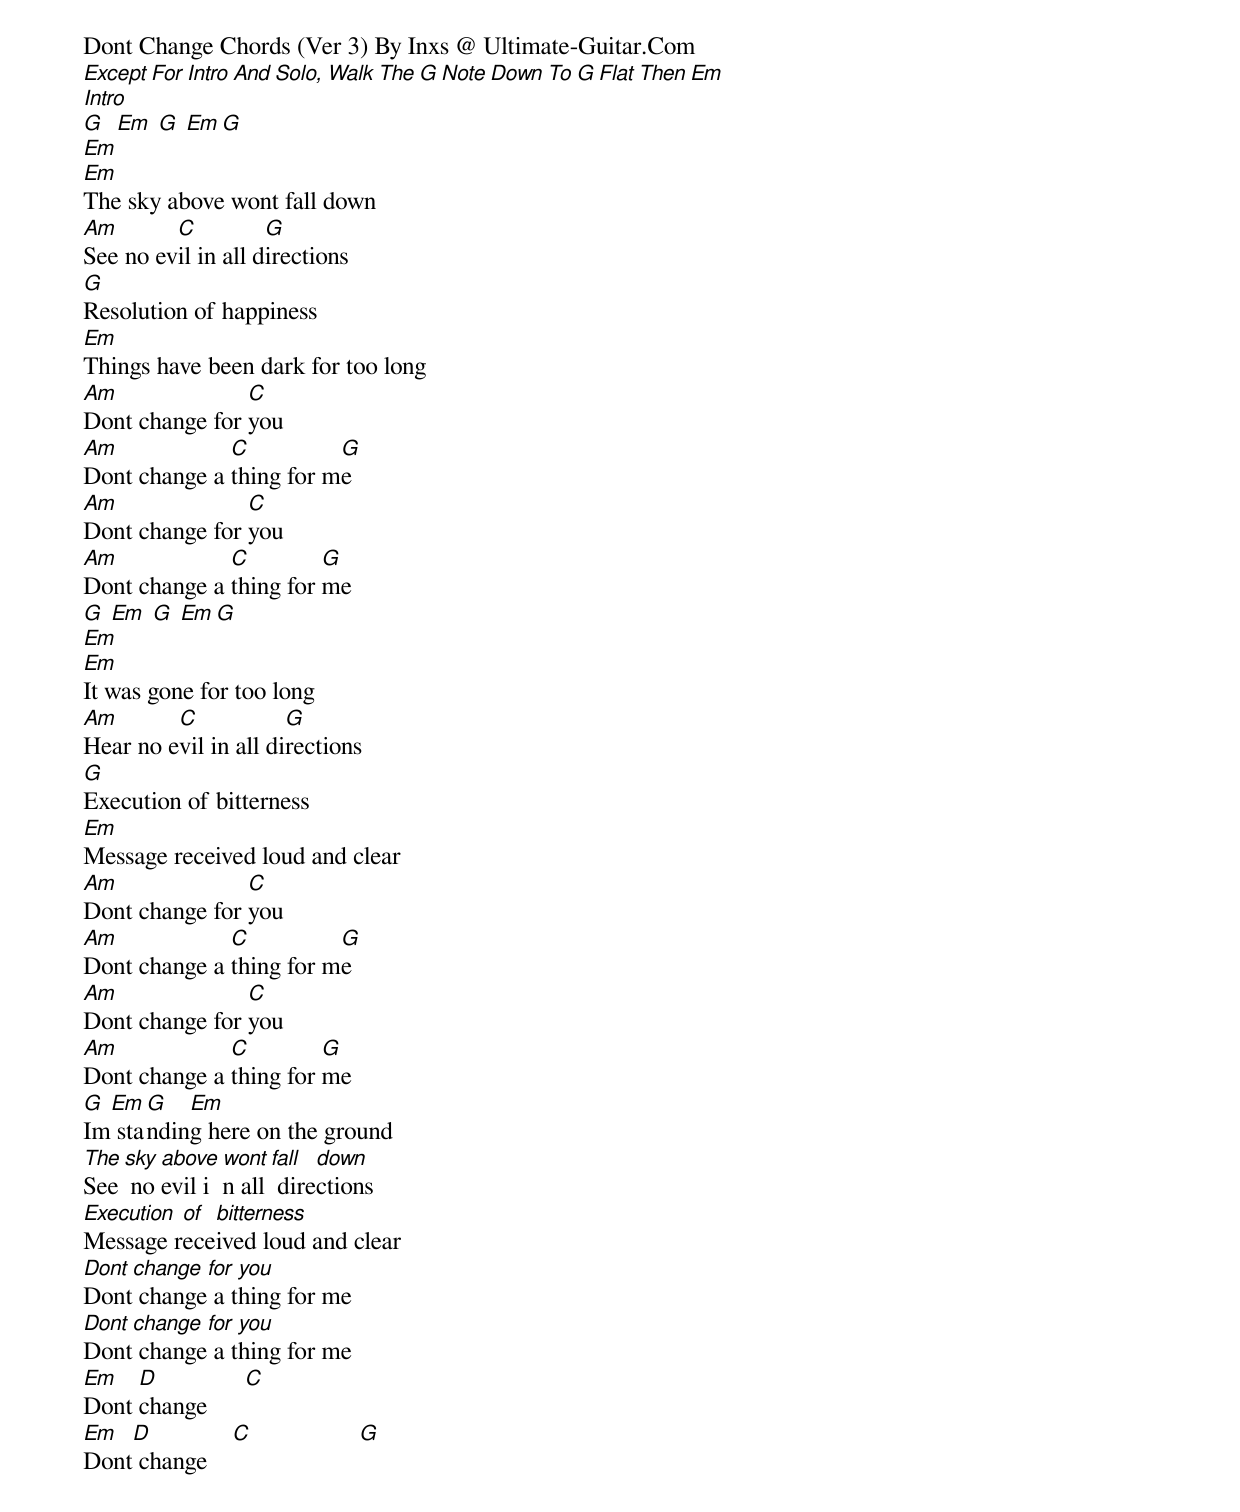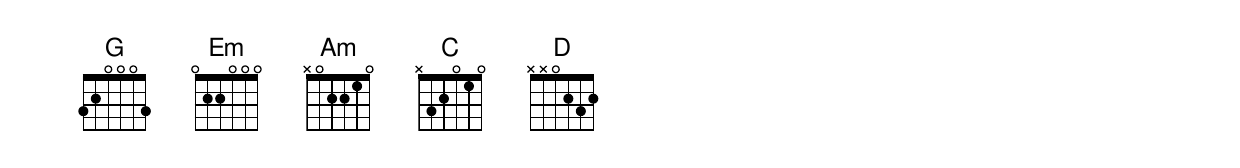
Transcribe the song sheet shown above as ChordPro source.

Dont Change Chords (Ver 3) By Inxs @ Ultimate-Guitar.Com
[Except For Intro And Solo, Walk The G Note Down To G Flat Then Em]
[Intro]
[G   Em  G  Em][G]
[Em]
[Em]The sky above wont fall down
[Am]See no ev[C]il in all d[G]irections
[G]Resolution of happiness
[Em]Things have been dark for too long
[Am]Dont change for [C]you
[Am]Dont change a [C]thing for m[G]e
[Am]Dont change for [C]you
[Am]Dont change a [C]thing for [G]me
[G  Em  G  Em][G]
[Em]
[Em]It was gone for too long
[Am]Hear no e[C]vil in all di[G]rections
[G]Execution of bitterness
[Em]Message received loud and clear
[Am]Dont change for [C]you
[Am]Dont change a [C]thing for m[G]e
[Am]Dont change for [C]you
[Am]Dont change a [C]thing for [G]me
[G]Im[Em] sta[G]ndin[Em]g here on the ground
[The]See[sky] no [above]evil i[wont]n all[fall] dire[down]ctions
[Execution]Message r[of]ece[bitterness]ived loud and clear
[Dont]Dont[change] change[for] a t[you]hing for me
[Dont]Dont[change] change[for] a t[you]hing for me
[Em]Dont [D]change      [C]
[Em]Dont[D] change    [C]                 [G]
